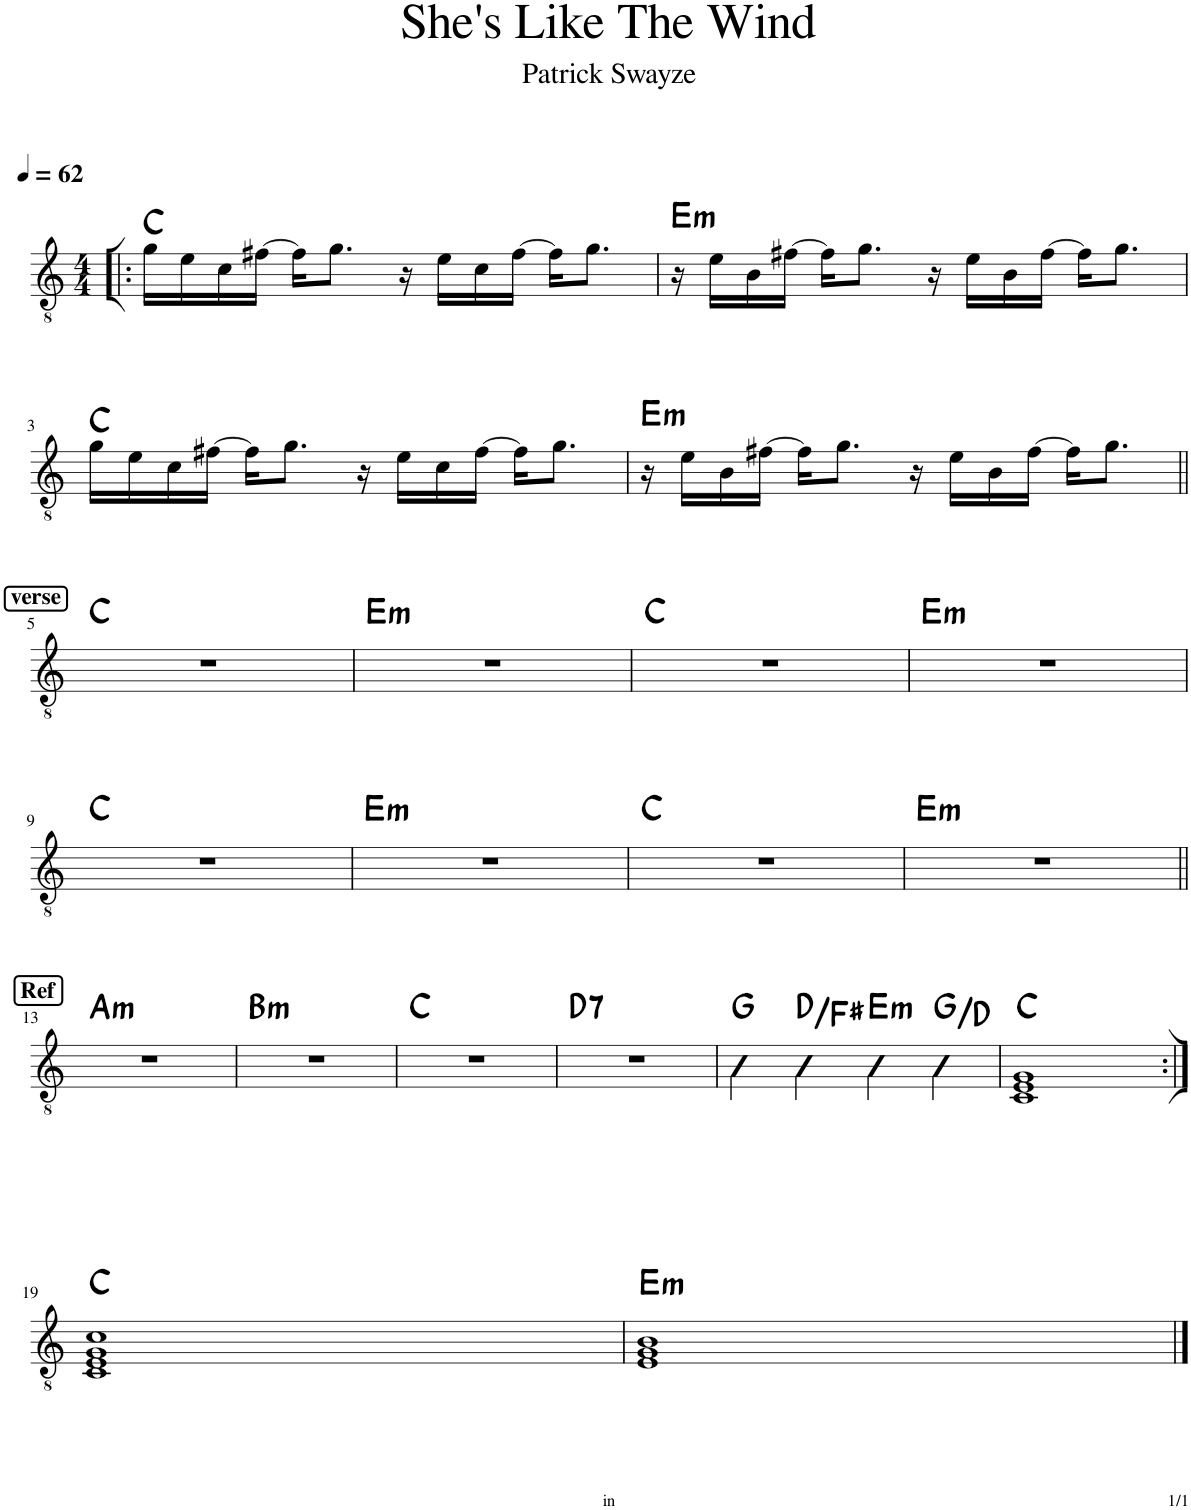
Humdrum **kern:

**kern	**harte
*part1	*part1
*staff1	*
*I"Classical Guitar	*
*I'Guit.	*
*clefGv2	*
*k[]	*
*M4/4	*
*MM62	*
=1!|:	=1!|:
16g\LL	C:maj
16e\	.
16c\	.
[16f#X\JJ	.
16f#\KL]	.
8.g\J	.
16r	.
16e\LL	.
16c\	.
[16f#\JJ	.
16f#\KL]	.
8.g\J	.
=2	=2
!	!LO:H:kt=m
16r	E:min
16e\LL	.
16B\	.
[16f#X\JJ	.
16f#\KL]	.
8.g\J	.
16r	.
16e\LL	.
16B\	.
[16f#\JJ	.
16f#\KL]	.
8.g\J	.
!!LO:LB:g=z
=3	=3
16g\LL	C:maj
16e\	.
16c\	.
[16f#X\JJ	.
16f#\KL]	.
8.g\J	.
16r	.
16e\LL	.
16c\	.
[16f#\JJ	.
16f#\KL]	.
8.g\J	.
=4	=4
!	!LO:H:kt=m
16r	E:min
16e\LL	.
16B\	.
[16f#X\JJ	.
16f#\KL]	.
8.g\J	.
16r	.
16e\LL	.
16B\	.
[16f#\JJ	.
16f#\KL]	.
8.g\J	.
!!LO:LB:g=z
!!LO:REH:place=s1:a:B:cj:fs=11:t=verse
=5||	=5||
1r	C:maj
=6	=6
!	!LO:H:kt=m
1r	E:min
=7	=7
1r	C:maj
=8	=8
!	!LO:H:kt=m
1r	E:min
!!LO:LB:g=z
=9	=9
1r	C:maj
=10	=10
!	!LO:H:kt=m
1r	E:min
=11	=11
1r	C:maj
=12	=12
!	!LO:H:kt=m
1r	E:min
!!LO:LB:g=z
!!LO:REH:place=s1:a:B:cj:fs=11:t=Ref
=13||	=13||
!	!LO:H:kt=m
1r	A:min
=14	=14
!	!LO:H:kt=m
1r	B:min
=15	=15
1r	C:maj
=16	=16
!	!LO:H:kt=7
1r	D:7
=17	=17
4G\	G:maj
4F\	D:maj/3
!	!LO:H:kt=m
4E\	E:min
4D\	G:maj/5
=18	=18
1C 1E 1G	C:maj
!!LO:LB:g=z
=19:|!	=19:|!
1C 1E 1G 1c	C:maj
=20	=20
!	!LO:H:kt=m
1E 1G 1B	E:min
==	==
*-	*-
